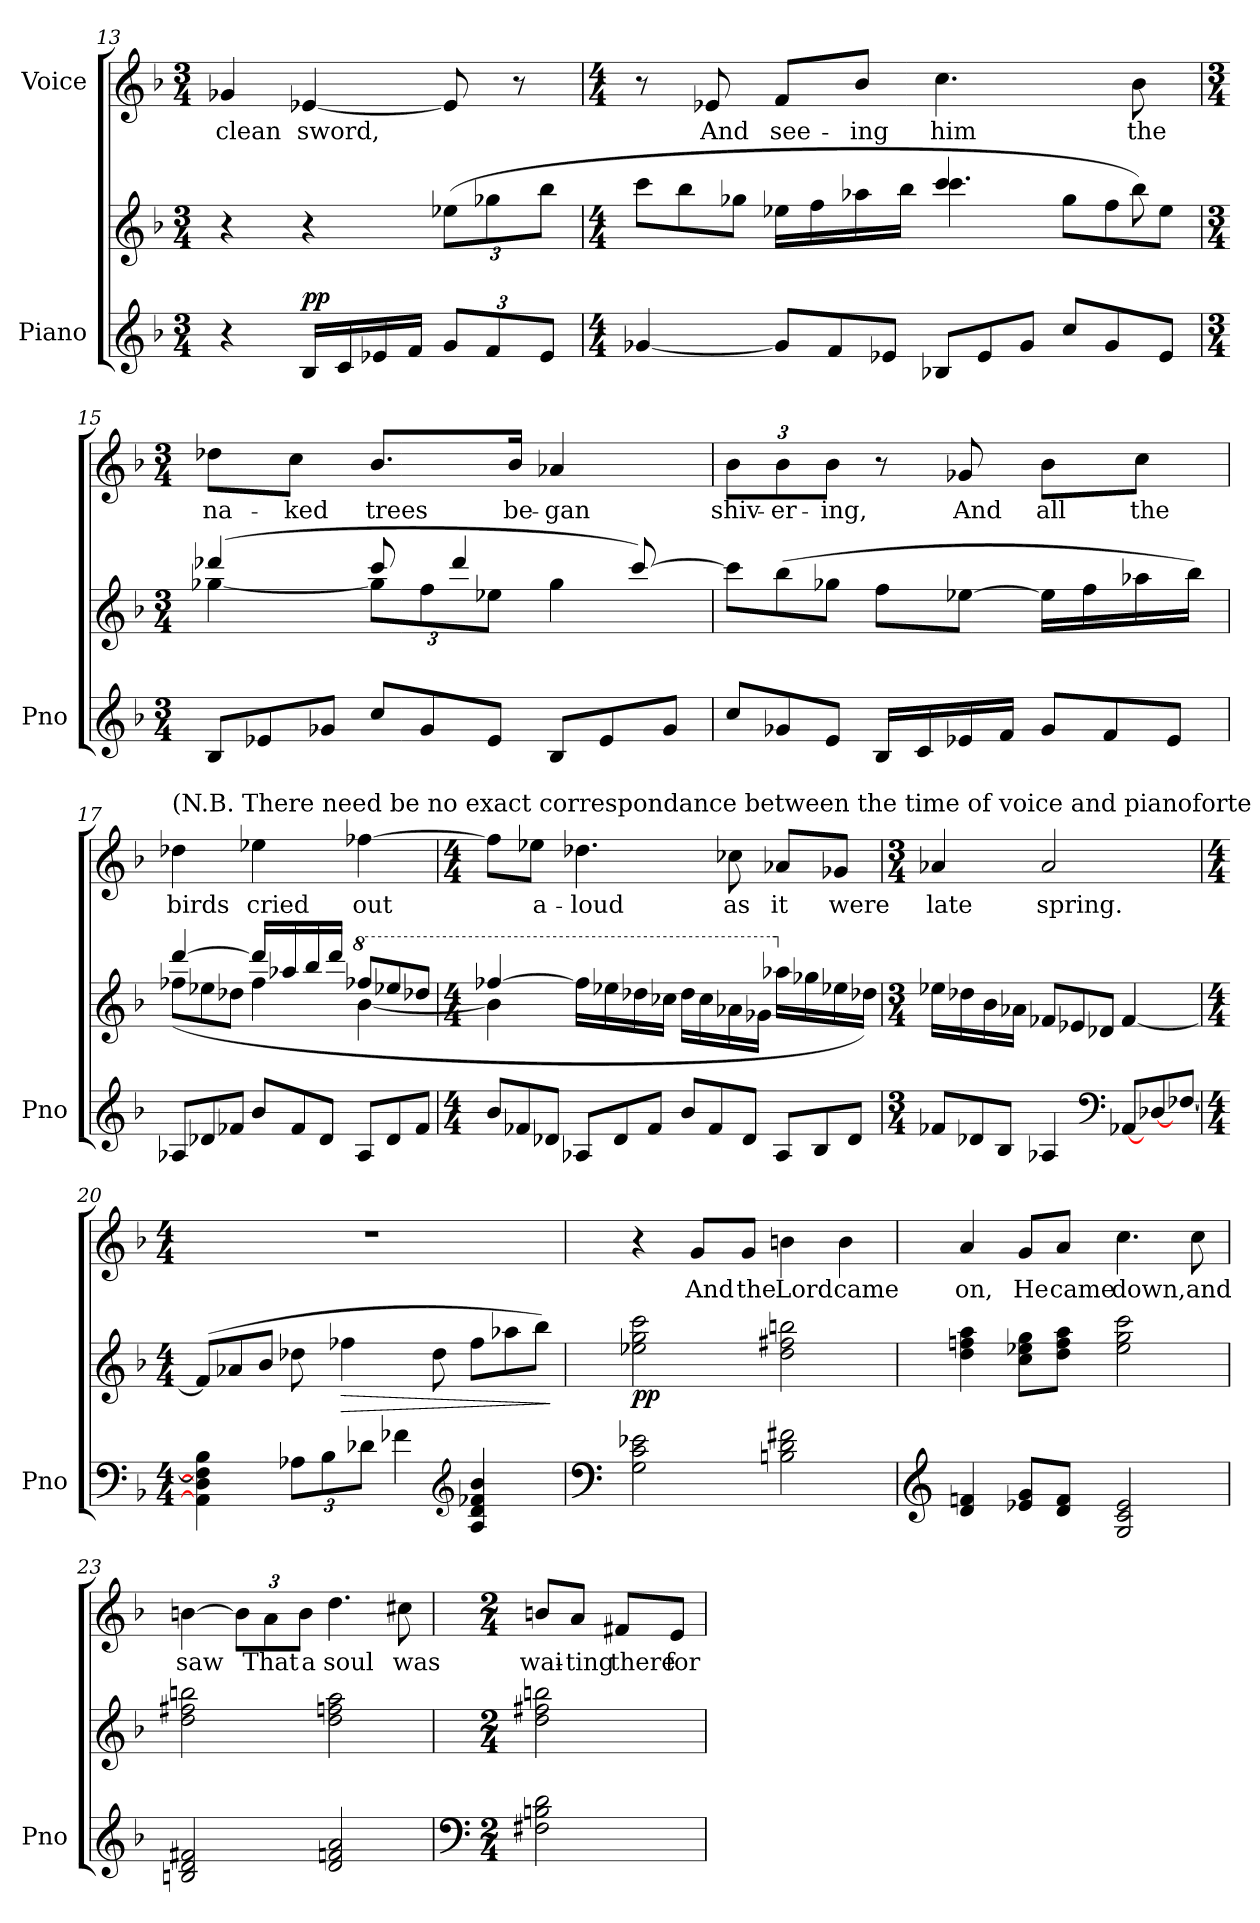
**kern	**kern	**dynam	**kern	**text
*part2	*part2	*part2	*part1	*part1
*staff3	*staff2	*staff2/3	*staff1	*staff1
*I"Piano	*	*	*I"Voice	*
*I'Pno	*	*	*	*
*clefG2	*clefG2	*	*clefG2	*
*k[b-]	*k[b-]	*	*k[b-]	*
*M3/4	*M3/4	*	*M3/4	*
=13	=13	=13	=13	=13
!	!	!	!	!LO:LY:b
4r	4r	.	4g-X/	clean
!	!	!LO:DY:a=2	!	!LO:LY:b
16B-/LL	4r	pp	[4e-X/	sword,
16c/	.	.	.	.
16e-X/	.	.	.	.
16f/JJ	.	.	.	.
*Xbrackettup	*Xbrackettup	*	*	*
12g/L	(>12ee-X\L	.	8e-/]	.
12f/	12gg-X\	.	.	.
.	.	.	8r	.
12e-/J	12bb-\J	.	.	.
!!LO:LB:g=z
=14	=14	=14	=14	=14
*M4/4	*M4/4	*	*M4/4	*
*	*Xtuplet	*	*	*
*	*^	*	*	*
[4g-X/	12ccc\L	2ryy	.	8r	.
.	12bb-\	.	.	.	.
!	!	!	!	!	!LO:LY:b
.	.	.	.	8e-X/	And
.	12gg-X\J	.	.	.	.
*Xtuplet	*	*	*	*	*
!	!	!	!	!	!LO:LY:b
12g-/L]	16ee-X\LL	.	.	8f/L	see-
.	16ff\	.	.	.	.
12f/	.	.	.	.	.
!	!	!	!	!	!LO:LY:b
.	16aa-X\	.	.	8b-/J	-ing
12e-X/J	.	.	.	.	.
.	16bb-\JJ	.	.	.	.
!	!LO:N:head=solid	!	!	!	!LO:LY:b
12B-X/L	4ccc/	4.ccc\	.	4.cc\	him
12e-/	.	.	.	.	.
12g-/J	.	.	.	.	.
12cc/L	12gg-\L	.	.	.	.
12g-/	12ff\	.	.	.	.
!	!	!	!	!	!LO:LY:b
.	.	8bb-\)	.	8b-\	the
12e-/J	12ee-\J	.	.	.	.
=15	=15	=15	=15	=15	=15
*M3/4	*M3/4	*	*	*M3/4	*
!	!	!	!	!	!LO:LY:b
12B-/L	(>4ddd-X/	[4gg-X\	.	8dd-X\L	na-
12e-X/	.	.	.	.	.
!	!	!	!	!	!LO:LY:b
.	.	.	.	8cc\J	-ked
12g-X/J	.	.	.	.	.
*	*	*tuplet	*	*	*
!	!	!	!	!	!LO:LY:b
12cc/L	8ccc/	12gg-\L]	.	8.b-/L	trees
12g-/	.	12ff\	.	.	.
.	4ddd-/	.	.	.	.
12e-/J	.	12ee-X\J	.	.	.
!	!	!	!	!	!LO:LY:b
.	.	.	.	16b-/Jk	be-
!	!	!	!	!	!LO:LY:b
12B-/L	.	4gg-\	.	4a-X/	-gan
12e-/	.	.	.	.	.
.	[8ccc/)	.	.	.	.
12g-/J	.	.	.	.	.
*	*v	*v	*	*	*
=16	=16	=16	=16	=16
*	*Xtuplet	*	*	*
!	!	!	!	!LO:LY:b
12cc/L	12ccc\L]	.	12b-\L	shiv-
!	!	!	!	!LO:LY:b
12g-X/	(>12bb-\	.	12b-\	-er-
!	!	!	!	!LO:LY:b
12e/J	12gg-X\J	.	12b-\J	-ing,
16B-/LL	8ff\L	.	8r	.
16c/	.	.	.	.
!	!	!	!	!LO:LY:b
16e-X/	[8ee-X\J	.	8g-X/	And
16f/JJ	.	.	.	.
!	!	!	!	!LO:LY:b
12g-/L	16ee-\LL]	.	8b-\L	all
.	16ff\	.	.	.
12f/	.	.	.	.
!	!	!	!	!LO:LY:b
.	16aa-X\	.	8cc\J	the
12e-/J	.	.	.	.
.	16bb-\JJ)	.	.	.
!!LO:PB:g=z
=17	=17	=17	=17	=17
*	*^	*	*	*
!	!	!	!	!LO:TX:a:t=(N.B. There need be no exact correspondance between the time of voice and pianoforte here)	!
!	!	!	!	!	!LO:LY:b
12A-X/L	[4ddd/	(<12ff-X\L	.	4dd-X\	birds
12d-X/	.	12ee-X\	.	.	.
12f-X/J	.	12dd-X\J	.	.	.
!	!	!	!	!	!LO:LY:b
12b-/L	16ddd/LL]	4ff-\	.	4ee-X\	cried
.	16aa-X/	.	.	.	.
12f-/	.	.	.	.	.
.	16bb-/	.	.	.	.
12d-/J	.	.	.	.	.
.	16ddd/JJ	.	.	.	.
*	*8va	*	*	*	*
!	!	!	!	!	!LO:LY:b
12A-/L	12fff-X/L	[4bb-\	.	[4ff-X\	out
12d-/	12eee-X/	.	.	.	.
12f-/J	12ddd-X/J	.	.	.	.
=18	=18	=18	=18	=18	=18
*M4/4	*M4/4	*	*	*M4/4	*
12b-/L	[4fff-X/	4bb-\]	.	8ff-\L]	.
12f-X/	.	.	.	.	.
!	!	!	!	!	!LO:LY:b
.	.	.	.	8ee-X\J	a-
12d-X/J	.	.	.	.	.
!	!	!	!	!	!LO:LY:b
12A-X/L	16fff-\LL]	2.ryy	.	4.dd-X\	-loud
.	16eee-X\	.	.	.	.
12d-/	.	.	.	.	.
.	16ddd-X\	.	.	.	.
12f-/J	.	.	.	.	.
.	16ccc-X\JJ	.	.	.	.
12b-/L	16ddd-\LL	.	.	.	.
.	16ccc-\	.	.	.	.
12f-/	.	.	.	.	.
!	!	!	!	!	!LO:LY:b
.	16aa-X\	.	.	8cc-X\	as
12d-/J	.	.	.	.	.
.	16gg-X\JJ	.	.	.	.
*	*X8va	*	*	*	*
!	!	!	!	!	!LO:LY:b
12A-/L	16aa-\LL	.	.	8a-X/L	it
.	16gg-\	.	.	.	.
12B-/	.	.	.	.	.
!	!	!	!	!	!LO:LY:b
.	16ee-X\	.	.	8g-X/J	were
12d-/J	.	.	.	.	.
.	16dd-X\JJ)	.	.	.	.
*	*v	*v	*	*	*
!!LO:LB:g=z
=19	=19	=19	=19	=19
*M3/4	*M3/4	*	*M3/4	*
!	!	!	!	!LO:LY:b
12f-X/L	16ee-X\LL	.	4a-X/	late
.	16dd-X\	.	.	.
12d-X/	.	.	.	.
.	16b-\	.	.	.
12B-/J	.	.	.	.
.	16a-X\JJ	.	.	.
!	!	!	!	!LO:LY:b
4A-X/	12f-X/L	.	2a-/	spring.
.	12e-X/	.	.	.
.	12d-X/J	.	.	.
*clefF4	*	*	*	*
[12AA-X/L	[4f-/	.	.	.
[12D-X/	.	.	.	.
[12F-X/J	.	.	.	.
!!LO:PB:g=z
=20	=20	=20	=20	=20
*M4/4	*M4/4	*	*M4/4	*
4AA-\] 4D-\] 4F-\] 4B-\	(>12f-/L]	.	1r	.
.	12a-X/	.	.	.
.	12b-/J	.	.	.
*tuplet	*	*	*	*
12A-X\L	8dd-X\	.	.	.
12B-\	.	.	.	.
!	!	!LO:HP:b	!	!
.	4ff-X\	>	.	.
12d-X\J	.	.	.	.
4f-X\	.	.	.	.
.	8dd-\	.	.	.
*clefG2	*	*	*	*
4A-/ 4d-/ 4f-X/ 4b-/	12ff-\L	.	.	.
.	12aa-X\	.	.	.
.	12bb-\J)	.	.	.
.	.	]	.	.
=21	=21	=21	=21	=21
*clefF4	*	*	*	*
!	!	!LO:DY:b	!	!
2G\ 2c\ 2e-X\	2ee-X\ 2gg\ 2ccc\	pp	4r	.
!	!	!	!	!LO:LY:b
.	.	.	8g/L	And
!	!	!	!	!LO:LY:b
.	.	.	8g/J	the
!	!	!	!	!LO:LY:b
2Bn\ 2d\ 2f#X\	2dd\ 2ff#X\ 2bbn\	.	4bn\	Lord
!	!	!	!	!LO:LY:b
.	.	.	4b\	came
=22	=22	=22	=22	=22
*clefG2	*	*	*	*
!	!	!	!	!LO:LY:b
4d/ 4fn/	4dd\ 4ffn\ 4aa\	.	4a/	on,
!	!	!	!	!LO:LY:b
8e-X/ 8g/L	8cc\ 8ee-X\ 8gg\L	.	8g/L	He
!	!	!	!	!LO:LY:b
8d/ 8f/J	8dd\ 8ff\ 8aa\J	.	8a/J	came
!	!	!	!	!LO:LY:b
2G/ 2c/ 2e-/	2ee-\ 2gg\ 2ccc\	.	4.cc\	down,
!	!	!	!	!LO:LY:b
.	.	.	8cc\	and
!!LO:LB:g=z
=23	=23	=23	=23	=23
!	!	!	!	!LO:LY:b
2Bn/ 2d/ 2f#X/	2dd\ 2ff#X\ 2bbn\	.	[4bn\	saw
.	.	.	12b\L]	.
!	!	!	!	!LO:LY:b
.	.	.	12a\	That
!	!	!	!	!LO:LY:b
.	.	.	12b\J	a
!	!	!	!	!LO:LY:b
2d/ 2fn/ 2a/	2dd\ 2ffn\ 2aa\	.	4.dd\	soul
!	!	!	!	!LO:LY:b
.	.	.	8cc#X\	was
=24	=24	=24	=24	=24
*clefF4	*	*	*	*
*M2/4	*M2/4	*	*M2/4	*
!	!	!	!	!LO:LY:b
2F#X\ 2Bn\ 2d\	2dd\ 2ff#X\ 2bbn\	.	8bn/L	wai-
!	!	!	!	!LO:LY:b
.	.	.	8a/J	-ting
!	!	!	!	!LO:LY:b
.	.	.	8f#X/L	there
!	!	!	!	!LO:LY:b
.	.	.	8e/J	for
=	=	=	=	=
*-	*-	*-	*-	*-
